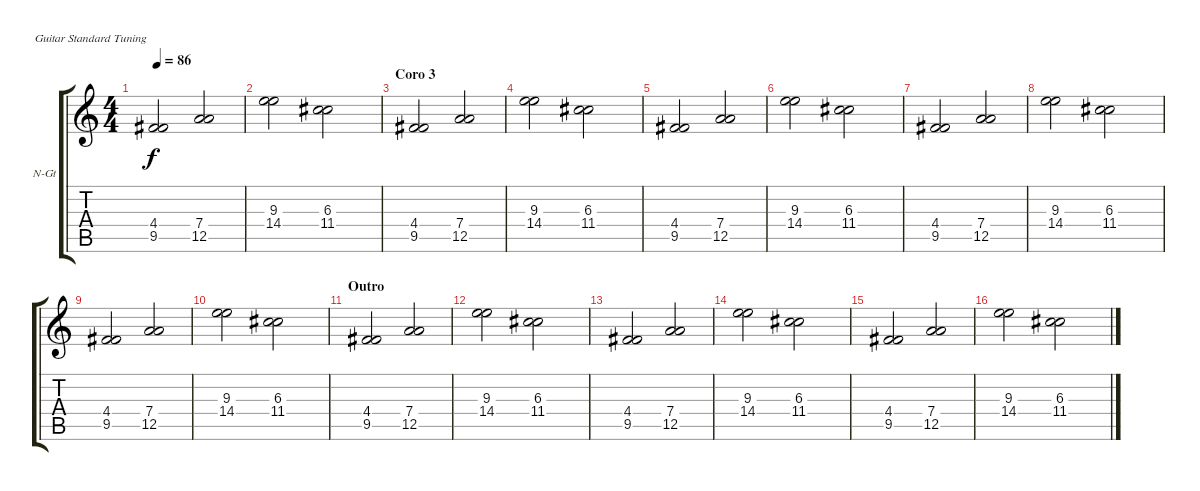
\defaultSystemsLayout 4
\bracketExtendMode groupsimilarinstruments
\firstSystemTrackNameOrientation horizontal
\otherSystemsTrackNameOrientation horizontal
\track ("Violin" "N-Gt") {instrument acousticguitarnylon}
\staff {score tabs}
\tuning (E4 B3 G3 D3 A2 E2)
\ts (4 4)
\tempo 86
\clef g2
\ks c
(4.4 9.5).2{dy f} (7.4 12.5).2 |
(9.3 14.4).2 (6.3 11.4).2 |
\section ("" "Coro 3")
(4.4 9.5).2 (7.4 12.5).2 |
(9.3 14.4).2 (6.3 11.4).2 |
(4.4 9.5).2 (7.4 12.5).2 |
(9.3 14.4).2 (6.3 11.4).2 |
(4.4 9.5).2 (7.4 12.5).2 |
(9.3 14.4).2 (6.3 11.4).2 |
(4.4 9.5).2 (7.4 12.5).2 |
(9.3 14.4).2 (6.3 11.4).2 |
\section ("" "Outro")
(4.4 9.5).2 (7.4 12.5).2 |
(9.3 14.4).2 (6.3 11.4).2 |
(4.4 9.5).2 (7.4 12.5).2 |
(9.3 14.4).2 (6.3 11.4).2 |
(4.4 9.5).2 (7.4 12.5).2 |
(9.3 14.4).2 (6.3 11.4).2
